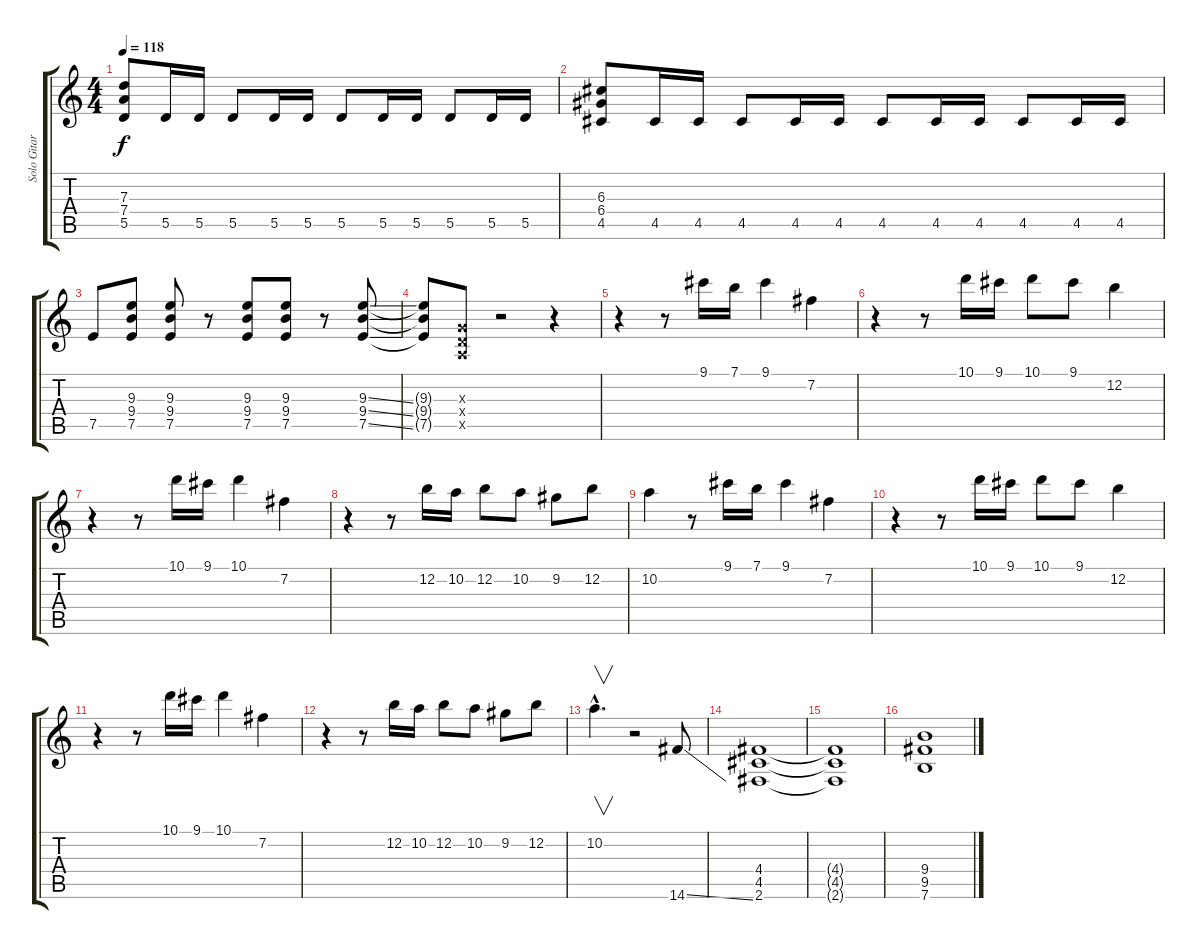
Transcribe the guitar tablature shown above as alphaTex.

\track ("Solo Gitar" "Solo Gitar") {instrument overdrivenguitar}
\staff {score tabs}
\tuning (E4 B3 G3 D3 A2 E2) {hide}
\ts (4 4)
\tempo 118
\clef g2
\ks c
(7.3 7.4 5.5).8{dy f} 5.5.16 5.5.16 5.5.8 5.5.16 5.5.16 5.5.8 5.5.16 5.5.16 5.5.8 5.5.16 5.5.16 |
(6.3 6.4 4.5).8 4.5.16 4.5.16 4.5.8 4.5.16 4.5.16 4.5.8 4.5.16 4.5.16 4.5.8 4.5.16 4.5.16 |
7.5.8 (9.3 9.4 7.5).8 (9.3 9.4 7.5).8 r.8 (9.3 9.4 7.5).8 (9.3 9.4 7.5).8 r.8 (9.3{ss} 9.4{ss} 7.5{ss}).8 |
(9.3{t} 9.4{t} 7.5{t}).8 (0.3{x} 0.4{x} 0.5{x}).8 r.2 r.4 |
r.4 r.8 9.1.16 7.1.16 9.1.4 7.2.4 |
r.4 r.8 10.1.16 9.1.16 10.1.8 9.1.8 12.2.4 |
r.4 r.8 10.1.16 9.1.16 10.1.4 7.2.4 |
r.4 r.8 12.2.16 10.2.16 12.2.8 10.2.8 9.2.8 12.2.8 |
10.2.4 r.8 9.1.16 7.1.16 9.1.4 7.2.4 |
r.4 r.8 10.1.16 9.1.16 10.1.8 9.1.8 12.2.4 |
r.4 r.8 10.1.16 9.1.16 10.1.4 7.2.4 |
r.4 r.8 12.2.16 10.2.16 12.2.8 10.2.8 9.2.8 12.2.8 |
10.2{hac}.4{v d} r.2 14.6{ss}.8 |
(4.4 4.5 2.6).1 |
(4.4{t} 4.5{t} 2.6{t}).1 |
(9.4 9.5 7.6).1
